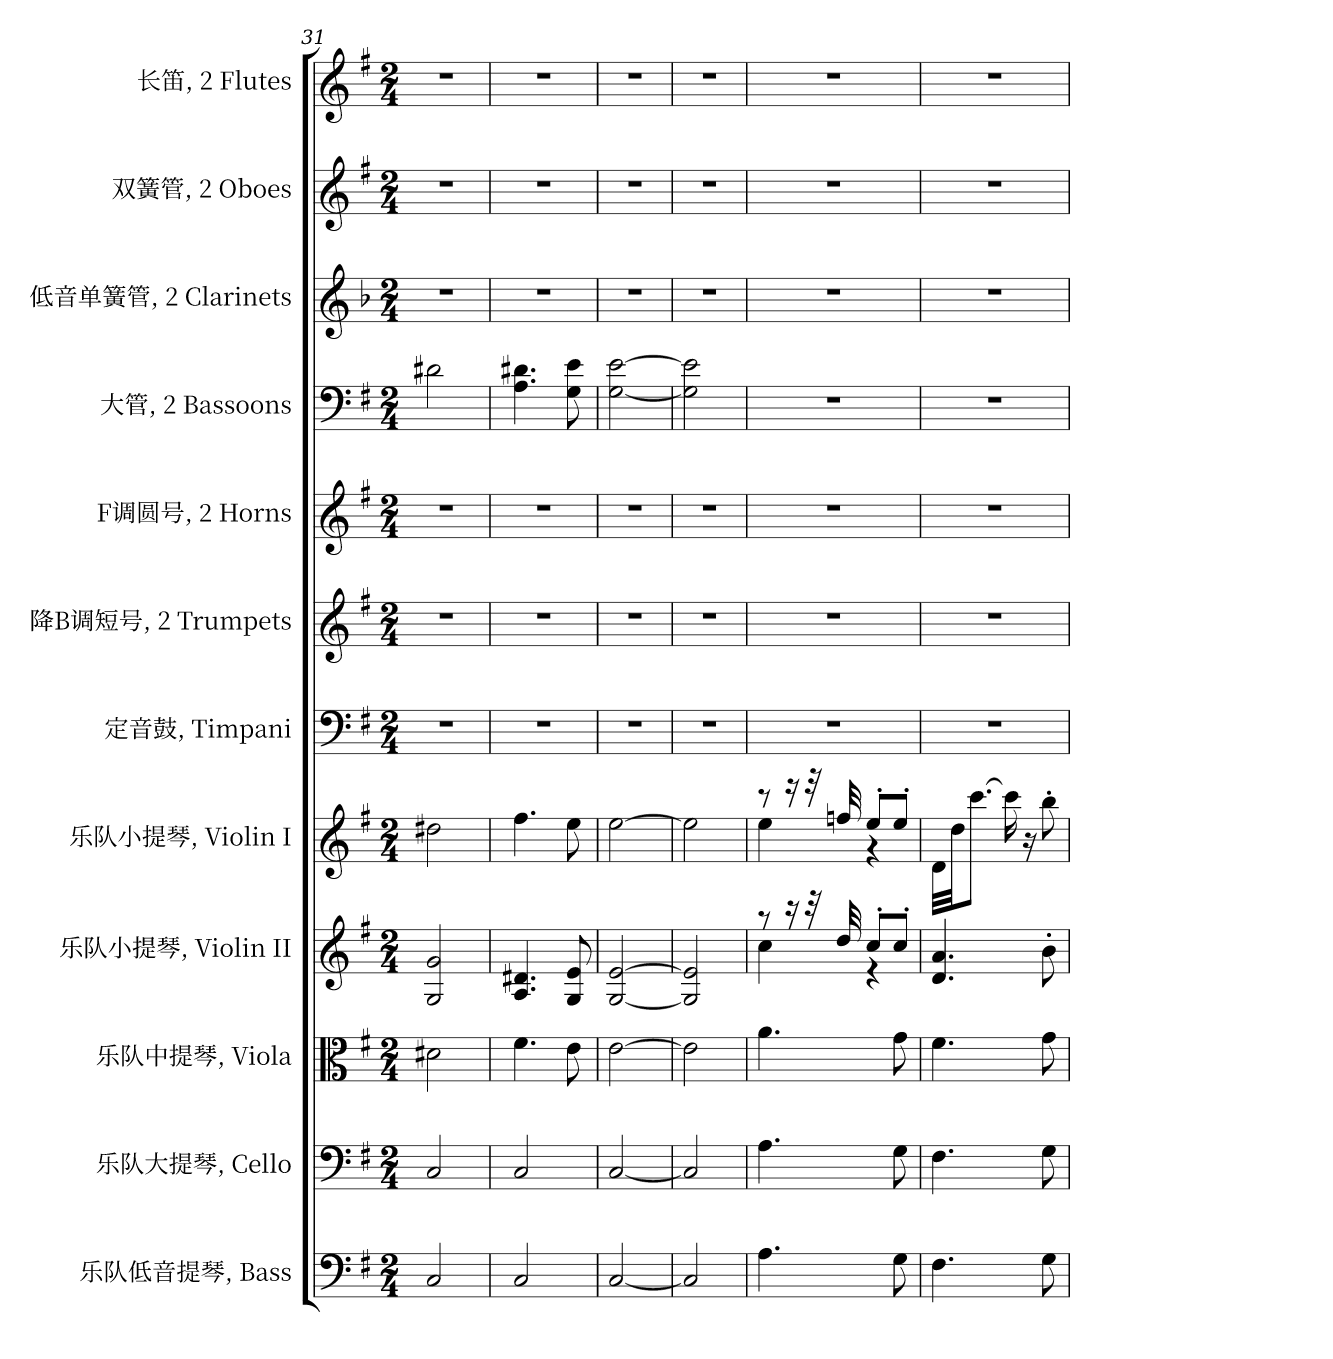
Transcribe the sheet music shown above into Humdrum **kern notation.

**kern	**kern	**kern	**kern	**kern	**kern	**kern	**kern	**kern	**kern	**kern	**kern
*part12	*part11	*part10	*part9	*part8	*part7	*part6	*part5	*part4	*part3	*part2	*part1
*staff12	*staff11	*staff10	*staff9	*staff8	*staff7	*staff6	*staff5	*staff4	*staff3	*staff2	*staff1
*I"乐队低音提琴, Bass	*I"乐队大提琴, Cello	*I"乐队中提琴, Viola	*I"乐队小提琴, Violin II	*I"乐队小提琴, Violin I	*I"定音鼓, Timpani	*I"降B调短号, 2 Trumpets	*I"F调圆号, 2 Horns	*I"大管, 2 Bassoons	*I"低音单簧管, 2 Clarinets	*I"双簧管, 2 Oboes	*I"长笛, 2 Flutes
*	*	*	*	*	*I'Timp.	*	*I'F Hn.	*I'Bsn.	*	*I'Ob.	*I'Fl.
*clefF4	*clefF4	*clefC3	*clefG2	*clefG2	*clefF4	*clefG2	*clefG2	*clefF4	*clefG2	*clefG2	*clefG2
*ITrd7c12	*	*	*	*	*	*ITrd1c2	*ITrd4c7	*	*ITrd8c14	*	*
*k[f#]	*k[f#]	*k[f#]	*k[f#]	*k[f#]	*k[f#]	*k[b-]	*k[]	*k[f#]	*k[b-]	*k[f#]	*k[f#]
*M2/4	*M2/4	*M2/4	*M2/4	*M2/4	*M2/4	*M2/4	*M2/4	*M2/4	*M2/4	*M2/4	*M2/4
=31	=31	=31	=31	=31	=31	=31	=31	=31	=31	=31	=31
2CC/	2C/	2d#X\	2G/ 2g/	2dd#X\	2r	2r	2r	2d#X\	2r	2r	2r
=32	=32	=32	=32	=32	=32	=32	=32	=32	=32	=32	=32
2CC/	2C/	4.f#\	4.A/ 4.d#X/	4.ff#\	2r	2r	2r	4.A\ 4.d#X\	2r	2r	2r
.	.	8e\	8G/ 8e/	8ee\	.	.	.	8G\ 8e\	.	.	.
=33	=33	=33	=33	=33	=33	=33	=33	=33	=33	=33	=33
[2CC/	[2C/	[2e\	[2G/ [2e/	[2ee\	2r	2r	2r	[2G\ [2e\	2r	2r	2r
=34	=34	=34	=34	=34	=34	=34	=34	=34	=34	=34	=34
2CC/]	2C/]	2e\]	2G/] 2e/]	2ee\]	2r	2r	2r	2G\] 2e\]	2r	2r	2r
=35	=35	=35	=35	=35	=35	=35	=35	=35	=35	=35	=35
*	*	*	*^	*^	*	*	*	*	*	*	*
4.AA\	4.A\	4.a\	8r	4cc\	8r	4ee\	2r	2r	2r	2r	2r	2r	2r
.	.	.	16r	.	16r	.	.	.	.	.	.	.	.
.	.	.	32r	.	32r	.	.	.	.	.	.	.	.
.	.	.	32dd/	.	32ffn/	.	.	.	.	.	.	.	.
.	.	.	8cc'/L	4r	8ee'/L	4r	.	.	.	.	.	.	.
8GG\	8G\	8g\	8cc'/J	.	8ee'/J	.	.	.	.	.	.	.	.
*	*	*	*v	*v	*	*	*	*	*	*	*	*	*
*	*	*	*	*v	*v	*	*	*	*	*	*	*
!!LO:PB:g=z
=36	=36	=36	=36	=36	=36	=36	=36	=36	=36	=36	=36
4.FF#\	4.F#\	4.f#\	4.d/ 4.a/	32d\LLL	2r	2r	2r	2r	2r	2r	2r
.	.	.	.	32dd\JJ	.	.	.	.	.	.	.
.	.	.	.	[8.ccc\J	.	.	.	.	.	.	.
.	.	.	.	16ccc\]	.	.	.	.	.	.	.
.	.	.	.	16r	.	.	.	.	.	.	.
8GG\	8G\	8g\	8b'\	8bb'\	.	.	.	.	.	.	.
=	=	=	=	=	=	=	=	=	=	=	=
*-	*-	*-	*-	*-	*-	*-	*-	*-	*-	*-	*-
